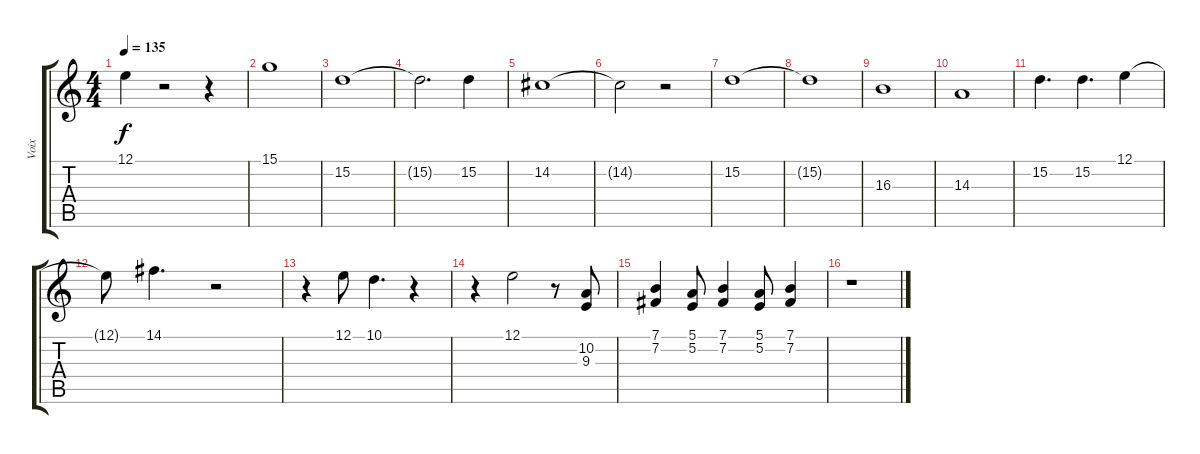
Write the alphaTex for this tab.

\track ("Voix" "Voix") {instrument fx8scifi}
\staff {score tabs}
\tuning (E4 B3 G3 D3 A2 E2) {hide}
\ts (4 4)
\tempo 135
\clef g2
\ks c
12.1.4{dy f} r.2 r.4 |
15.1.1 |
15.2.1 |
15.2{t}.2{d} 15.2.4 |
14.2.1 |
14.2{t}.2 r.2 |
15.2.1 |
15.2{t}.1 |
16.3.1 |
14.3.1 |
15.2.4{d} 15.2.4{d} 12.1.4 |
12.1{t}.8 14.1.4{d} r.2 |
r.4 12.1.8 10.1.4{d} r.4 |
r.4 12.1.2 r.8 (10.2 9.3).8 |
(7.1 7.2).4 (5.1 5.2).8 (7.1 7.2).4 (5.1 5.2).8 (7.1 7.2).4 |
r.1
